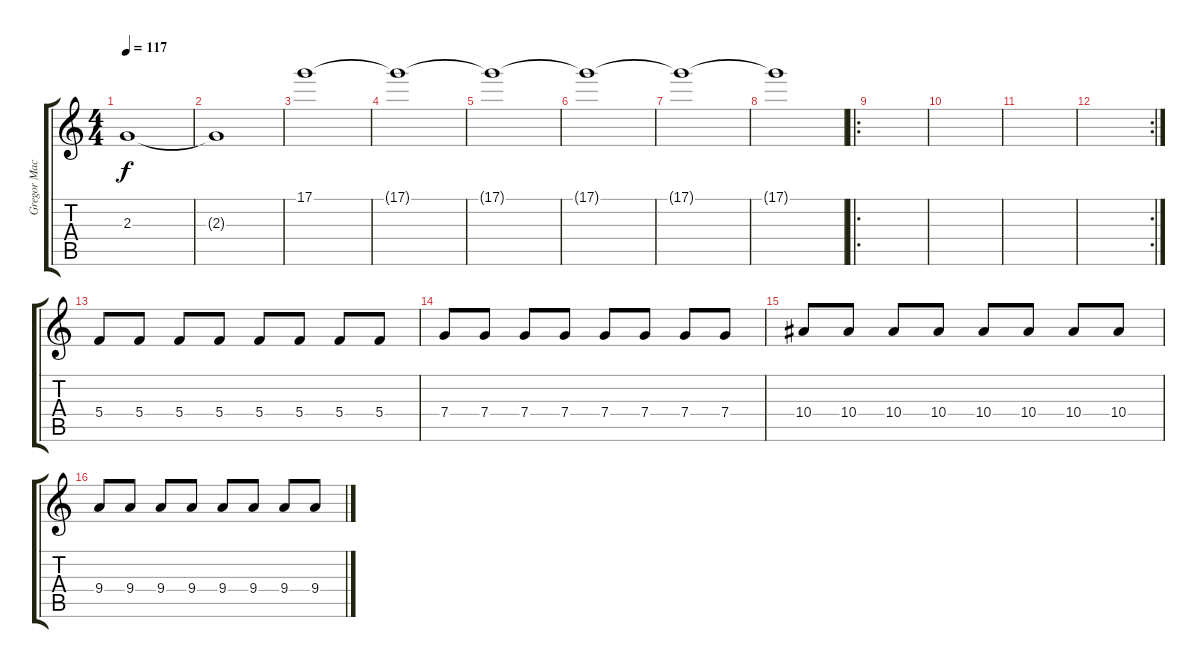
\track ("Gregor Mackintosh" "Gregor Mac") {instrument distortionguitar}
\staff {score tabs}
\tuning (D4 A3 F3 C3 G2 D2) {hide}
\ts (4 4)
\tempo 117
\clef g2
\ks c
2.3.1{dy f} |
2.3{t}.1 |
17.1.1 |
17.1{t}.1 |
17.1{t}.1 |
17.1{t}.1 |
17.1{t}.1 |
17.1{t}.1 |
\ro
|
|
|
\rc 2
|
5.4.8 5.4.8 5.4.8 5.4.8 5.4.8 5.4.8 5.4.8 5.4.8 |
7.4.8 7.4.8 7.4.8 7.4.8 7.4.8 7.4.8 7.4.8 7.4.8 |
10.4.8 10.4.8 10.4.8 10.4.8 10.4.8 10.4.8 10.4.8 10.4.8 |
9.4.8 9.4.8 9.4.8 9.4.8 9.4.8 9.4.8 9.4.8 9.4.8
